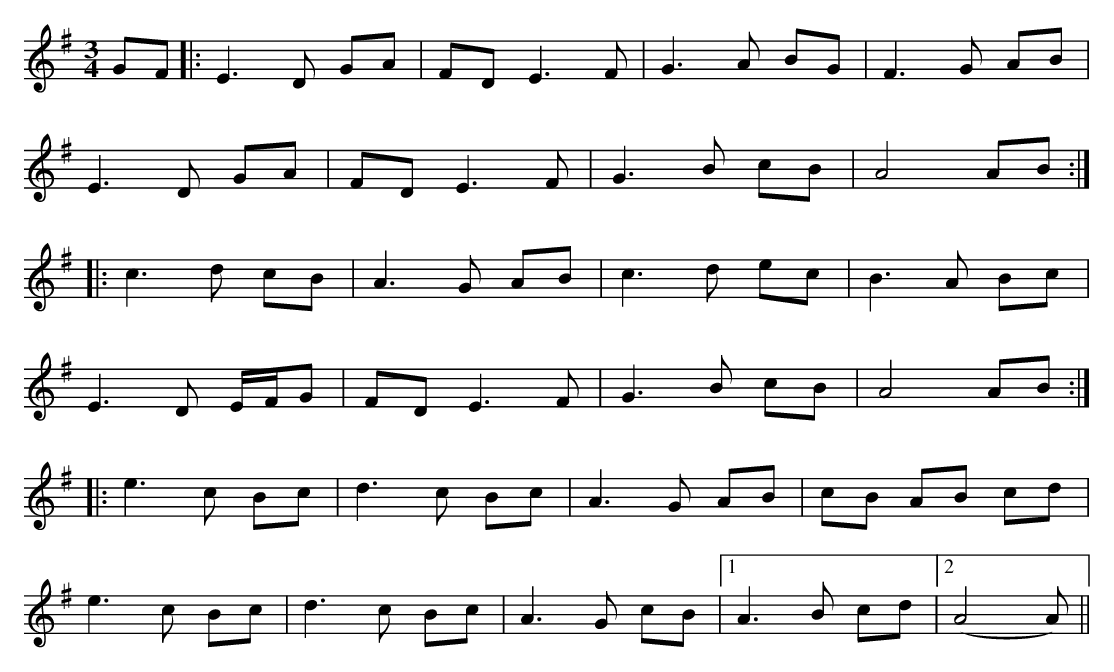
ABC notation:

X:1
M:3/4
K:Ador
GF|:E3D GA|FD E3F|G3A BG|F3G AB|
E3D GA|FD E3F|G3B cB|A4 AB:|
|:c3d cB|A3G AB|c3d ec|B3A Bc|
E3D E/F/G|FD E3F|G3B cB|A4 AB:|
|:e3c Bc|d3c Bc|A3G AB|cB AB cd|
e3c Bc|d3c Bc|A3G cB|1 A3B cd|2 (A4 A)2||
